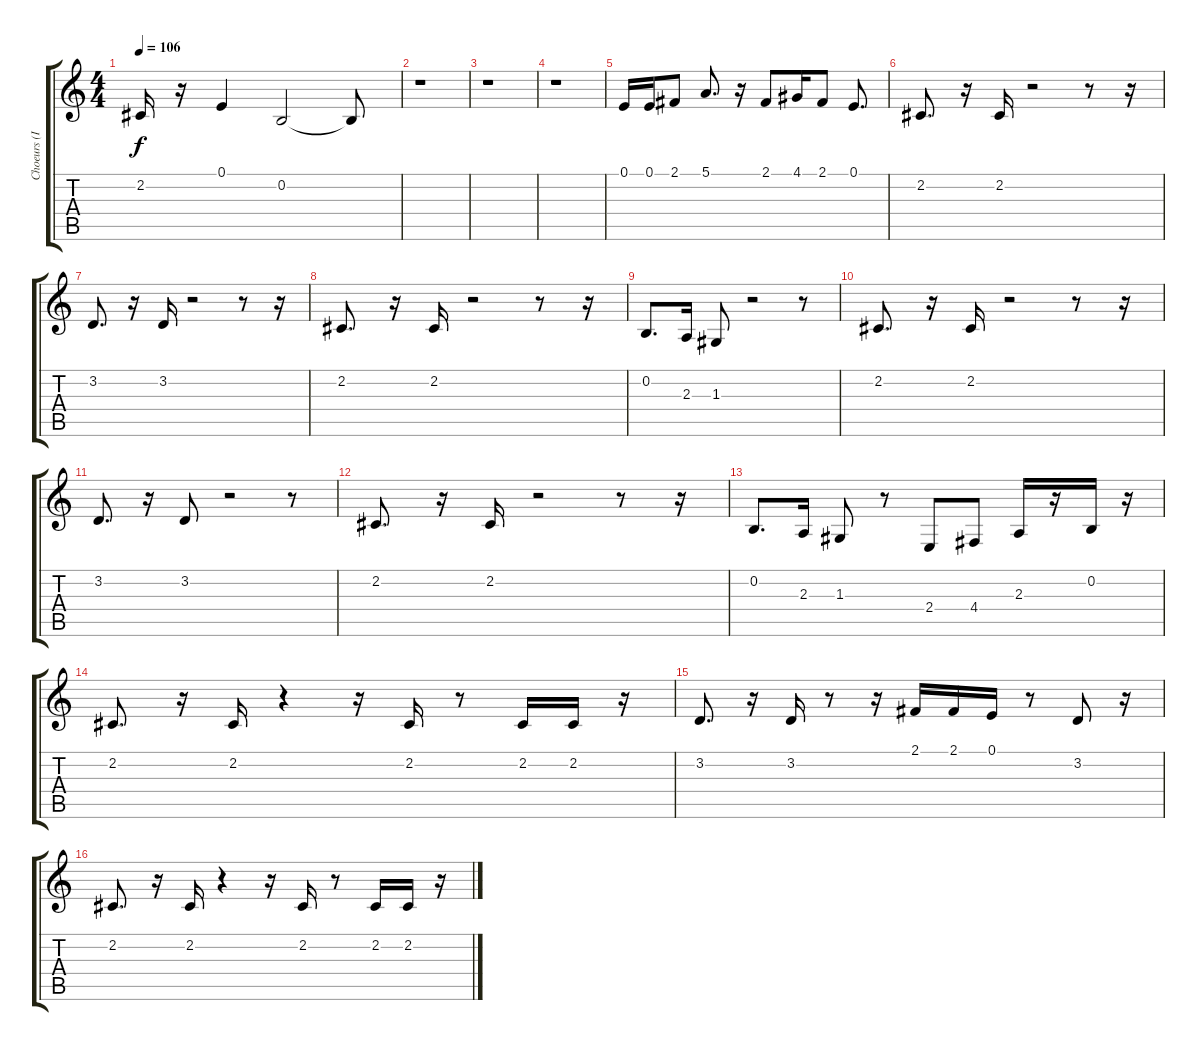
\track ("Choeurs (Isaac + Zaac)" "Choeurs (I") {instrument lead8bassandlead}
\staff {score tabs}
\tuning (E4 B3 G3 D3 A2 E2) {hide}
\ts (4 4)
\tempo 106
\clef g2
\ks c
2.2.16{dy f} r.16 0.1.4 0.2.2 0.2{t}.8 |
r.1 |
r.1 |
r.1 |
0.1.16 0.1.16 2.1.8 5.1.8{d} r.16 2.1.8 4.1.16 2.1.8 0.1.8{d} |
2.2.8{d} r.16 2.2.16 r.2 r.8 r.16 |
3.2.8{d} r.16 3.2.16 r.2 r.8 r.16 |
2.2.8{d} r.16 2.2.16 r.2 r.8 r.16 |
0.2.8{d} 2.3.16 1.3.8 r.2 r.8 |
2.2.8{d} r.16 2.2.16 r.2 r.8 r.16 |
3.2.8{d} r.16 3.2.8 r.2 r.8 |
2.2.8{d} r.16 2.2.16 r.2 r.8 r.16 |
0.2.8{d} 2.3.16 1.3.8 r.8 2.4.8 4.4.8 2.3.16 r.16 0.2.16 r.16 |
2.2.8{d} r.16 2.2.16 r.4 r.16 2.2.16 r.8 2.2.16 2.2.16 r.16 |
3.2.8{d} r.16 3.2.16 r.8 r.16 2.1.16 2.1.16 0.1.16 r.8 3.2.8 r.16 |
2.2.8{d} r.16 2.2.16 r.4 r.16 2.2.16 r.8 2.2.16 2.2.16 r.16
